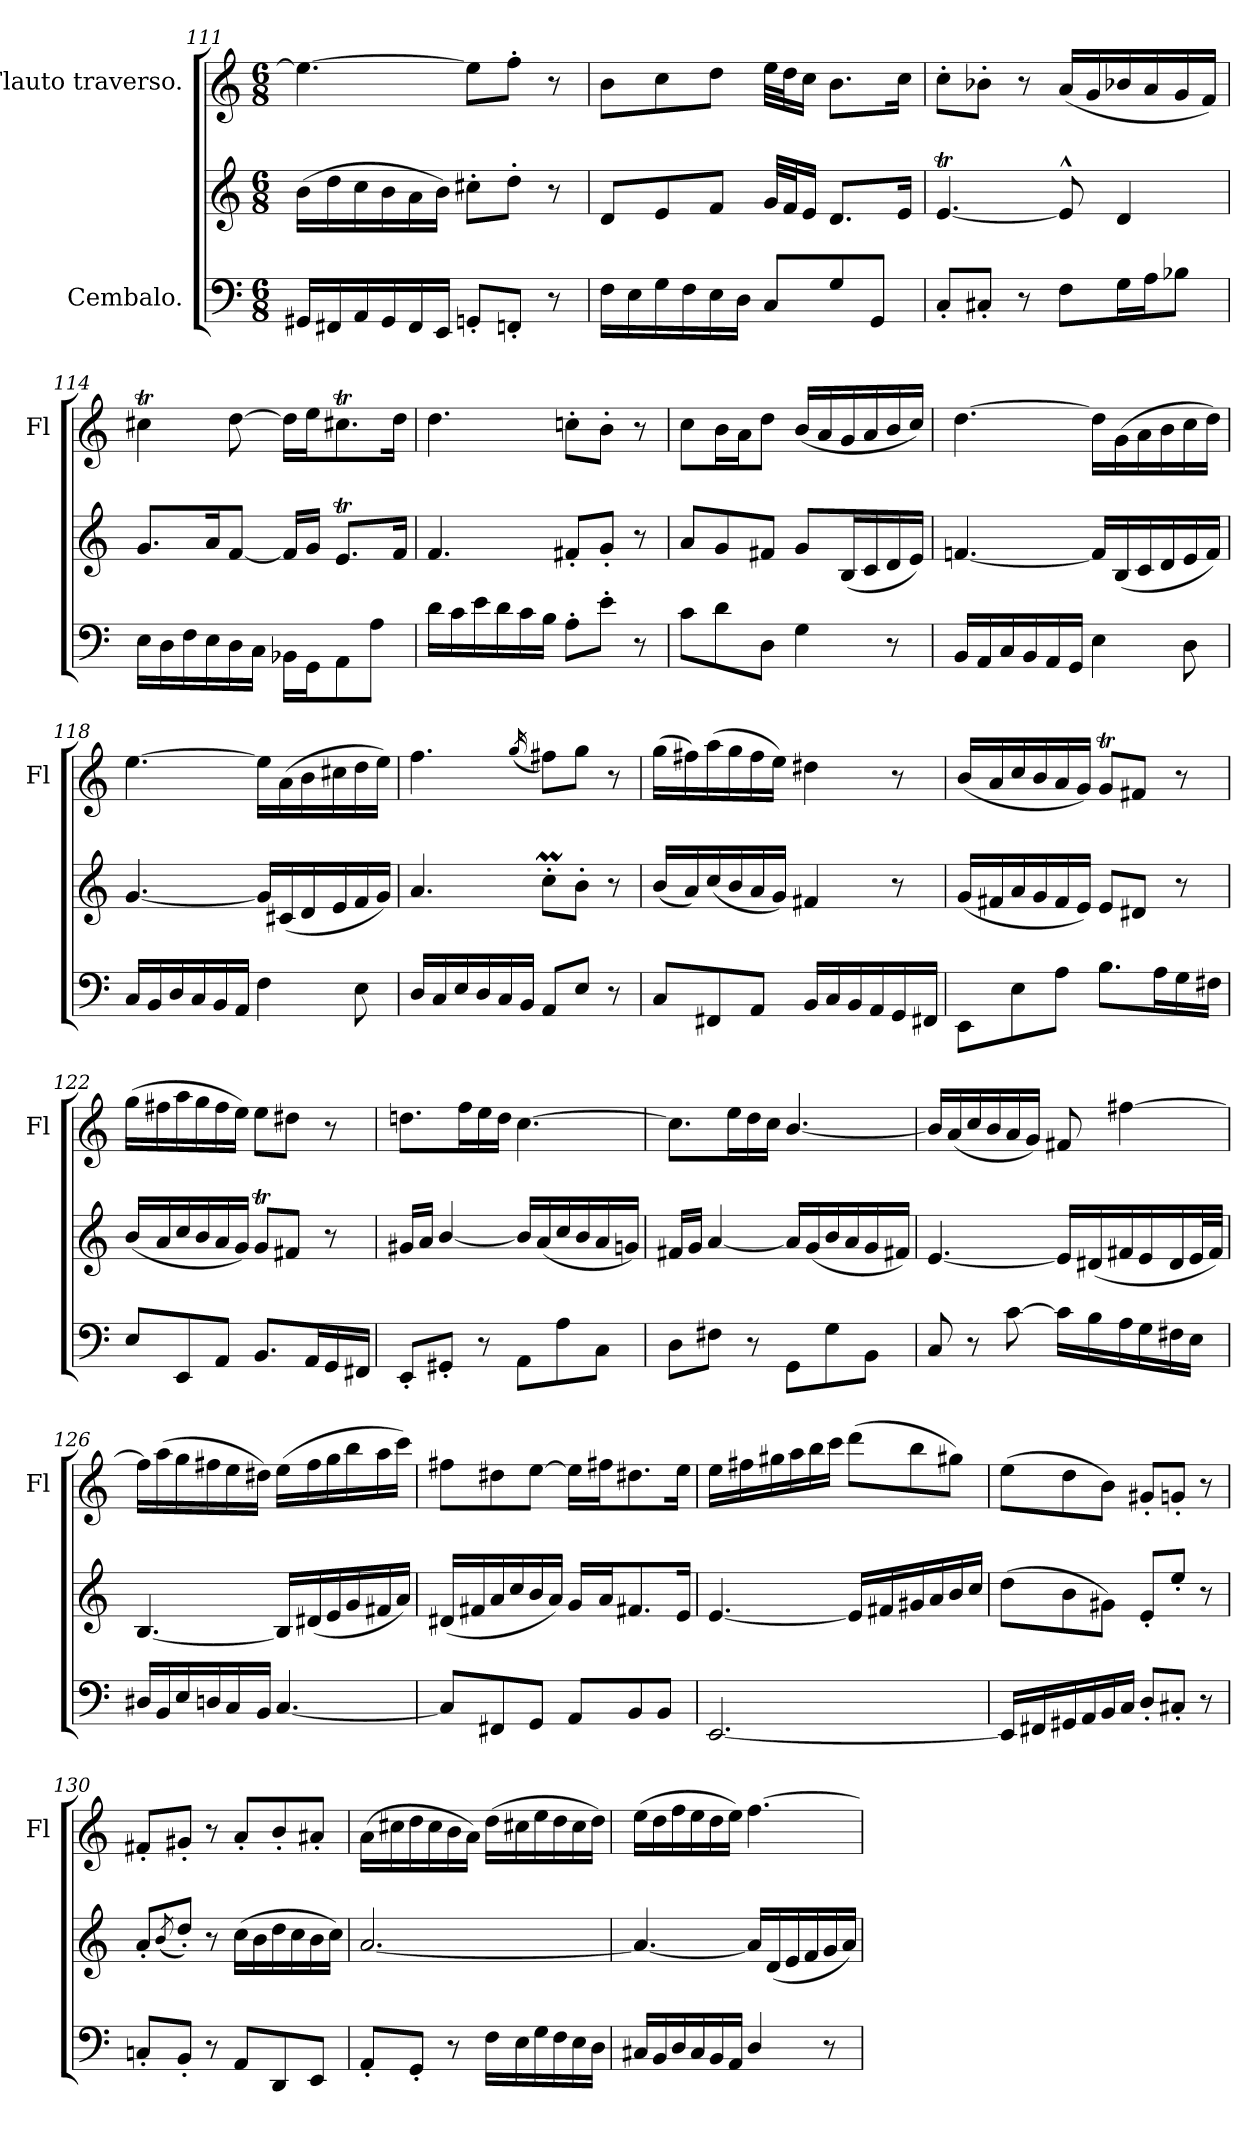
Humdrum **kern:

**kern	**kern	**kern
*part2	*part2	*part1
*staff3	*staff2	*staff1
*I"Cembalo.	*	*I"Flauto traverso.
*	*	*I'Fl
*clefF4	*clefG2	*clefG2
*k[]	*k[]	*k[]
*M6/8	*M6/8	*M6/8
=111	=111	=111
16GG#X/LL	(16b\LL	4.ee\_
16FF#X/	16dd\	.
16AA/	16cc\	.
16GG#/	16b\	.
16FF#/	16a\	.
16EE/JJ	16b\JJ)	.
8GGn'/L	8cc#X'\L	8ee\L]
8FFn'/J	8dd'\J	8ff'\J
8r	8r	8r
!!LO:PB:g=z
=112	=112	=112
16F\LL	8d/L	8b\L
16E\	.	.
16G\	8e/	8cc\
16F\	.	.
16E\	8f/J	8dd\J
16D\JJ	.	.
8C/L	32g/LLL	32ee\LLL
.	32f/J	32dd\J
.	16e/JJ	16cc\JJ
8G/	8.d/L	8.b\L
8GG/J	.	.
.	16e/Jk	16cc\Jk
=113	=113	=113
8C'/L	[4.et/	8cc'\L
8C#X'/J	.	8b-X'\J
8r	.	8r
8F\L	8e^^/]	(16a/LL
.	.	16g/
16G\L	4d/	16b-X/
16A\J	.	16a/
8B-X\J	.	16g/
.	.	16f/JJ)
=114	=114	=114
16E\LL	8.g/L	4cc#Xt\
16D\	.	.
16F\	.	.
16E\	16a/K	.
16D\	[8f/J	[8dd\
16C\JJ	.	.
16BB-X\LL	16f/LL]	16dd\LL]
16GG\J	16g/JJ	16ee\J
8AA\	8.et/L	8.cc#Xt\
8A\J	.	.
.	16f/Jk	16dd\Jk
=115	=115	=115
16d\LL	4.f/	4.dd\
16c\	.	.
16e\	.	.
16d\	.	.
16c\	.	.
16B\JJ	.	.
8A'\L	8f#X'/L	8ccn'\L
8e'\J	8g'/J	8b'\J
8r	8r	8r
=116	=116	=116
8c\L	8a/L	8cc\L
8d\	8g/	16b\L
.	.	16a\J
8D\J	8f#X/J	8dd\J
4G\	8g/L	(16b/LL
.	.	16a/
.	(16B/L	16g/
.	16c/	16a/
8r	16d/	16b/
.	16e/JJ)	16cc/JJ)
!!LO:PB:g=z
=117	=117	=117
16BB/LL	[4.fn/	[4.dd\
16AA/	.	.
16C/	.	.
16BB/	.	.
16AA/	.	.
16GG/JJ	.	.
4E\	16f/LL]	16dd\LL]
.	(16B/	(16g\
.	16c/	16a\
.	16d/	16b\
8D\	16e/	16cc\
.	16f/JJ)	16dd\JJ)
=118	=118	=118
16C/LL	[4.g/	[4.ee\
16BB/	.	.
16D/	.	.
16C/	.	.
16BB/	.	.
16AA/JJ	.	.
4F\	16g/LL]	16ee\LL]
.	(16c#X/	(16a\
.	16d/	16b\
.	16e/	16cc#X\
8E\	16f/	16dd\
.	16g/JJ)	16ee\JJ)
=119	=119	=119
16D/LL	4.a/	4.ff\
16C/	.	.
16E/	.	.
16D/	.	.
16C/	.	.
16BB/JJ	.	.
.	.	(16qgg/
8AA/L	8ccM'\L	8ff#X\L)
8E/J	8b'\J	8gg\J
8r	8r	8r
=120	=120	=120
8C/L	(16b/LL	(16gg\LL
.	16a/)	16ff#X\)
8FF#X/	(16cc/	(16aa\
.	16b/	16gg\
8AA/J	16a/	16ff#\
.	16g/JJ)	16ee\JJ)
16BB/LL	4f#X/	4dd#X\
16C/	.	.
16BB/	.	.
16AA/	.	.
16GG/	8r	8r
16FF#X/JJ	.	.
=121	=121	=121
8EE/L	(16g/LL	(16b/LL
.	16f#X/	16a/
8E\	16a/	16cc/
.	16g/	16b/
8A\J	16f#/	16a/
.	16e/JJ)	16g/JJ)
8.B\L	8e/L	8gT/L
.	8d#X/J	8f#X/J
16A\L	.	.
16G\	8r	8r
16F#X\JJ	.	.
!!LO:PB:g=z
=122	=122	=122
8E/L	(16b/LL	(16gg\LL
.	16a/	16ff#X\
8EE/	16cc/	16aa\
.	16b/	16gg\
8AA/J	16a/	16ff#\
.	16g/JJ)	16ee\JJ)
8.BB/L	8gT/L	8ee\L
.	8f#X/J	8dd#X\J
16AA/L	.	.
16GG/	8r	8r
16FF#X/JJ	.	.
=123	=123	=123
8EE'/L	16g#X/LL	8.ddn\L
.	16a/JJ	.
8GG#X'/J	[4b/	.
.	.	16ff\L
8r	.	16ee\
.	.	16dd\JJ
8AA\L	16b/LL]	[4.cc\
.	(16a/	.
8A\	16cc/	.
.	16b/	.
8C\J	16a/	.
.	16gn/JJ)	.
=124	=124	=124
8D\L	16f#X/LL	8.cc\L]
.	16g/JJ	.
8F#X\J	[4a/	.
.	.	16ee\L
8r	.	16dd\
.	.	16cc\JJ
8GG\L	16a/LL]	[4.b/
.	(16g/	.
8G\	16b/	.
.	16a/	.
8BB\J	16g/	.
.	16f#X/JJ)	.
=125	=125	=125
8C/	[4.e/	16b/LL]
.	.	(16a/
8r	.	16cc/
.	.	16b/
[8c\	.	16a/
.	.	16g/JJ)
16c\LL]	16e/LL]	8f#X/
16B\	(16d#X/	.
16A\	16f#X/	[4ff#X\
16G\	16e/	.
16F#X\	16d#/	.
16E\JJ	32e/L	.
.	32f#/JJJ)	.
=126	=126	=126
16D#X/LL	[4.B/	16ff#\LL]
16BB/	.	(16aa\
16E/	.	16gg\
16Dn/	.	16ff#X\
16C/	.	16ee\
16BB/JJ	.	16dd#X\JJ)
[4.C/	16B/LL]	(16ee\LL
.	(16d#X/	16ff#\
.	16e/	16gg\
.	16g/	16bb\
.	16f#X/	16aa\
.	16a/JJ)	16ccc\JJ)
!!LO:PB:g=z
=127	=127	=127
8C/L]	(16d#X/LL	8ff#X\L
.	16f#X/	.
8FF#X/	16a/	8dd#X\
.	16cc/	.
8GG/J	16b/	[8ee\J
.	16a/JJ)	.
8AA/L	16g/LL	16ee\LL]
.	16a/J	16ff#X\J
8BB/	8.f#X/	8.dd#X\
8BB/J	.	.
.	16e/Jk	16ee\Jk
=128	=128	=128
[2.EE/	[4.e/	16ee\LL
.	.	16ff#X\
.	.	16gg#X\
.	.	16aa\
.	.	16bb\
.	.	16ccc\JJ
.	16e/LL]	(8ddd\L
.	16f#X/	.
.	16g#X/	8bb\
.	16a/	.
.	16b/	8gg#X\J)
.	16cc/JJ	.
=129	=129	=129
16EE/LL]	(8dd\L	(8ee\L
16FF#X/	.	.
16GG#X/	8b\	8dd\
16AA/	.	.
16BB/	8g#X\J)	8b\J)
16C/JJ	.	.
8D'/L	8e'/L	8g#X'/L
8C#X'/J	8ee'\J	8gn'/J
8r	8r	8r
=130	=130	=130
8Cn'/L	8a'/L	8f#X'/L
.	(8qb/	.
8BB'/J	8dd'/J)	8g#X'/J
8r	8r	8r
8AA/L	(16cc\LL	8a'/L
.	16b\	.
8DD/	16dd\	8b'/
.	16cc\	.
8EE/J	16b\	8a#X'/J
.	16cc\JJ)	.
=131	=131	=131
8AA'/L	[2.a/	(16a\LL
.	.	16cc#X\
8GG'/J	.	16dd\
.	.	16cc#\
8r	.	16b\
.	.	16a\JJ)
16F\LL	.	(16dd\LL
16E\	.	16cc#X\
16G\	.	16ee\
16F\	.	16dd\
16E\	.	16cc#\
16D\JJ	.	16dd\JJ)
!!LO:PB:g=z
=132	=132	=132
16C#X/LL	4.a/_	(16ee\LL
16BB/	.	16dd\
16D/	.	16ff\
16C#/	.	16ee\
16BB/	.	16dd\
16AA/JJ	.	16ee\JJ)
4D/	16a/LL]	[4.ff\
.	(16d/	.
.	16e/	.
.	16f/	.
8r	16g/	.
.	16a/JJ)	.
=	=	=
*-	*-	*-
